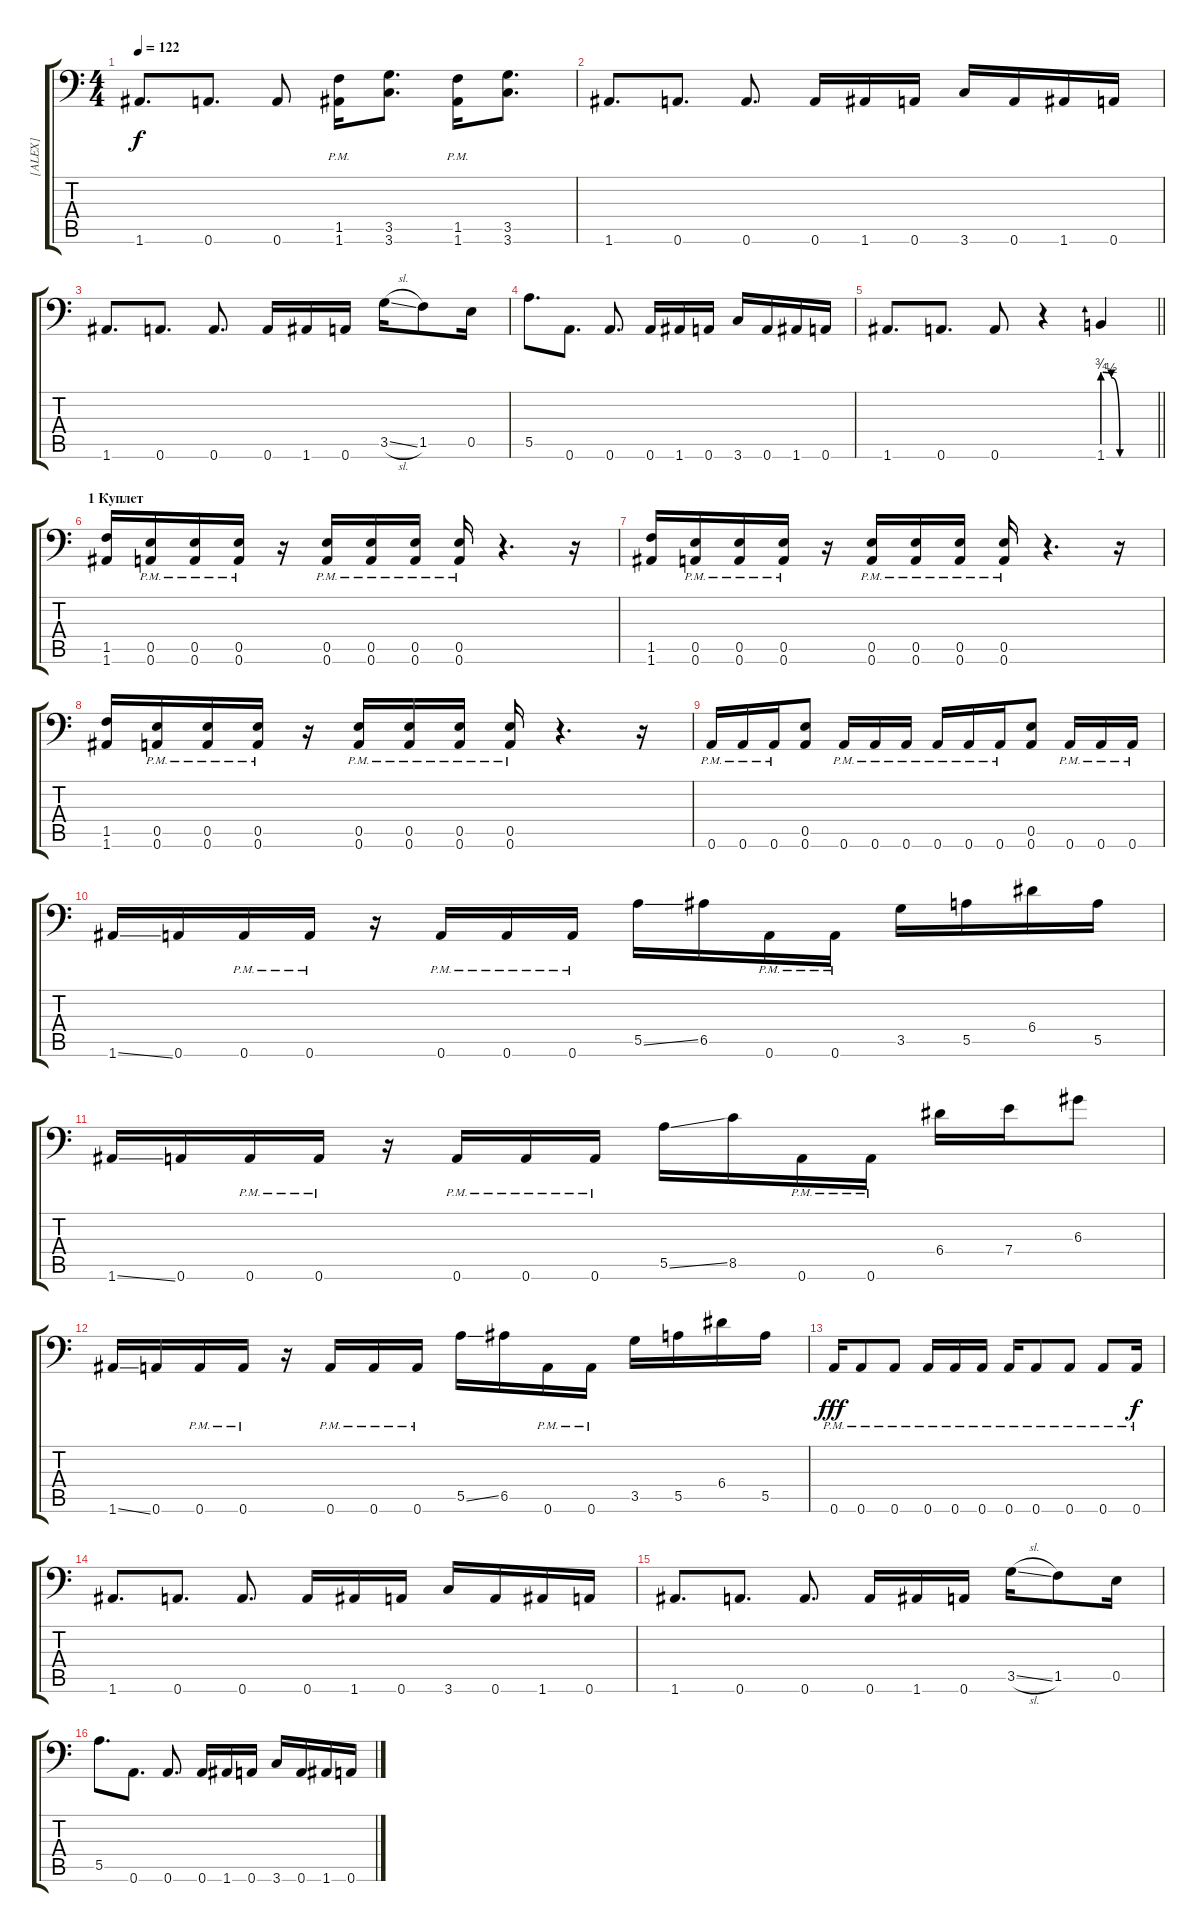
\track ("[ALEX]" "[ALEX]") {instrument distortionguitar}
\staff {score tabs}
\tuning (B3 Gb3 D3 A2 E2 A1) {hide}
\ts (4 4)
\tempo 122
\clef f4
\ks c
1.6.8{d dy f} 0.6.8{d} 0.6.8 (1.5{pm} 1.6{pm}).16 (3.5 3.6).8{d} (1.5{pm} 1.6{pm}).16 (3.5 3.6).8{d} |
1.6.8{d} 0.6.8{d} 0.6.8{d} 0.6.16 1.6.16 0.6.16 3.6.16 0.6.16 1.6.16 0.6.16 |
1.6.8{d} 0.6.8{d} 0.6.8{d} 0.6.16 1.6.16 0.6.16 3.5{sl}.16 1.5.8 0.5.16 |
5.5.8{d} 0.6.8{d} 0.6.8{d} 0.6.16 1.6.16 0.6.16 3.6.16 0.6.16 1.6.16 0.6.16 |
\barLineRight lightlight
1.6.8{d} 0.6.8{d} 0.6.8 r.4 1.6{be (custom 0 3 10 2 20 0 30 0 60 0)}.4 |
\section ("" "1 Куплет")
(1.5 1.6).16 (0.5{pm} 0.6{pm}).16 (0.5{pm} 0.6{pm}).16 (0.5{pm} 0.6{pm}).16 r.16 (0.5{pm} 0.6{pm}).16 (0.5{pm} 0.6{pm}).16 (0.5{pm} 0.6{pm}).16 (0.5{pm} 0.6{pm}).16 r.4{d} r.16 |
(1.5 1.6).16 (0.5{pm} 0.6{pm}).16 (0.5{pm} 0.6{pm}).16 (0.5{pm} 0.6{pm}).16 r.16 (0.5{pm} 0.6{pm}).16 (0.5{pm} 0.6{pm}).16 (0.5{pm} 0.6{pm}).16 (0.5{pm} 0.6{pm}).16 r.4{d} r.16 |
(1.5 1.6).16 (0.5{pm} 0.6{pm}).16 (0.5{pm} 0.6{pm}).16 (0.5{pm} 0.6{pm}).16 r.16 (0.5{pm} 0.6{pm}).16 (0.5{pm} 0.6{pm}).16 (0.5{pm} 0.6{pm}).16 (0.5{pm} 0.6{pm}).16 r.4{d} r.16 |
0.6{pm}.16 0.6{pm}.16 0.6{pm}.16 (0.5 0.6).8 0.6{pm}.16 0.6{pm}.16 0.6{pm}.16 0.6{pm}.16 0.6{pm}.16 0.6{pm}.16 (0.5 0.6).8 0.6{pm}.16 0.6{pm}.16 0.6{pm}.16 |
1.6{ss}.16 0.6.16 0.6{pm}.16 0.6{pm}.16 r.16 0.6{pm}.16 0.6{pm}.16 0.6{pm}.16 5.5{ss}.16 6.5.16 0.6{pm}.16 0.6{pm}.16 3.5.16 5.5.16 6.4.16 5.5.16 |
1.6{ss}.16 0.6.16 0.6{pm}.16 0.6{pm}.16 r.16 0.6{pm}.16 0.6{pm}.16 0.6{pm}.16 5.5{ss}.16 8.5.16 0.6{pm}.16 0.6{pm}.16 6.4.16 7.4.16 6.3.8 |
1.6{ss}.16 0.6.16 0.6{pm}.16 0.6{pm}.16 r.16 0.6{pm}.16 0.6{pm}.16 0.6{pm}.16 5.5{ss}.16 6.5.16 0.6{pm}.16 0.6{pm}.16 3.5.16 5.5.16 6.4.16 5.5.16 |
0.6{pm}.16{dy fff} 0.6{pm}.8 0.6{pm}.8 0.6{pm}.16 0.6{pm}.16 0.6{pm}.16 0.6{pm}.16 0.6{pm}.8 0.6{pm}.8 0.6{pm}.8 0.6{pm}.16{dy f} |
1.6.8{d} 0.6.8{d} 0.6.8{d} 0.6.16 1.6.16 0.6.16 3.6.16 0.6.16 1.6.16 0.6.16 |
1.6.8{d} 0.6.8{d} 0.6.8{d} 0.6.16 1.6.16 0.6.16 3.5{sl}.16 1.5.8 0.5.16 |
5.5.8{d} 0.6.8{d} 0.6.8{d} 0.6.16 1.6.16 0.6.16 3.6.16 0.6.16 1.6.16 0.6.16
